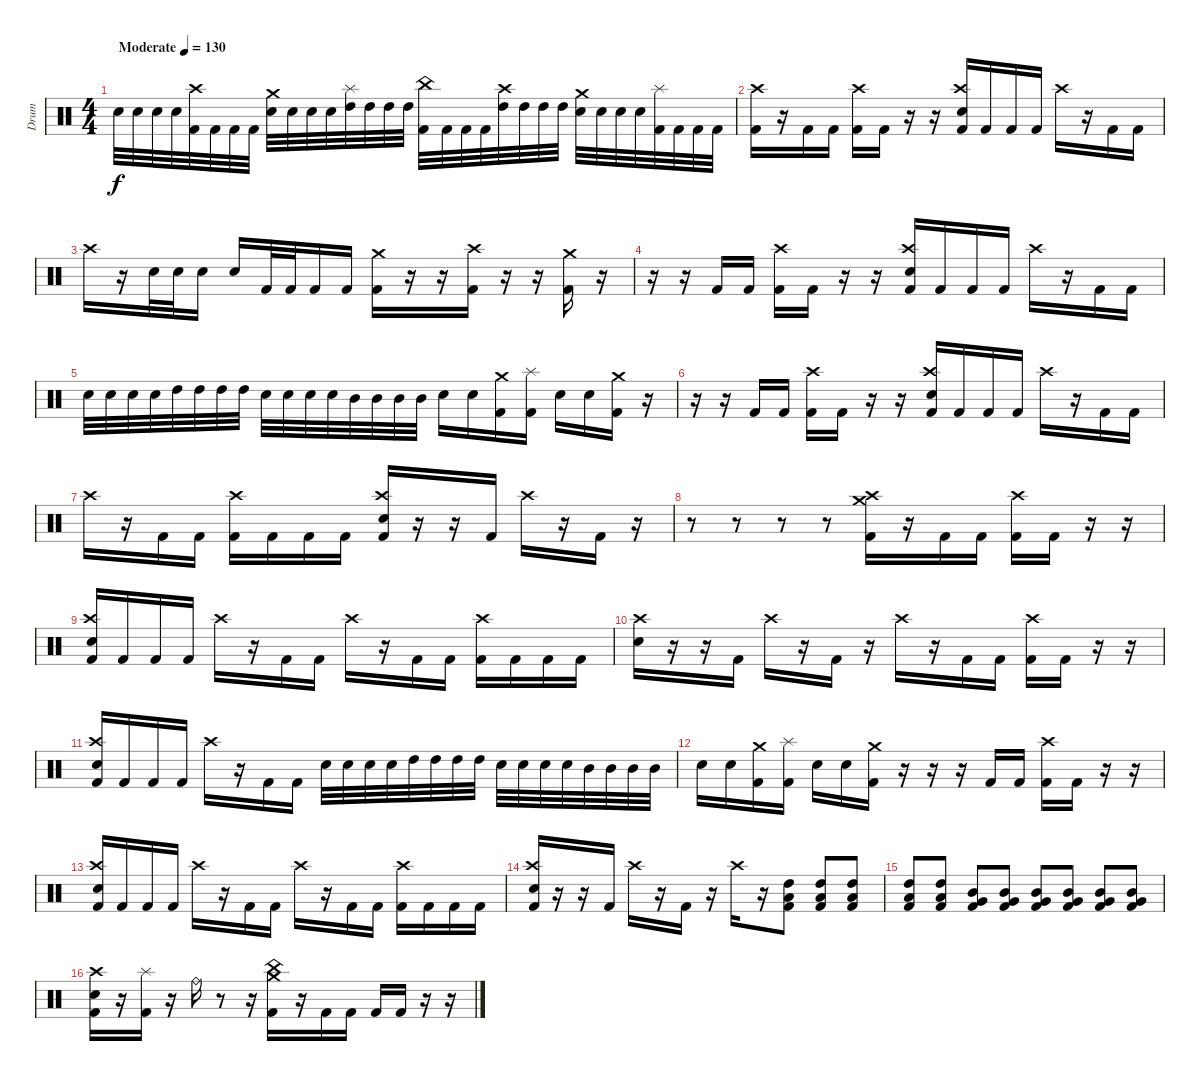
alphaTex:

\track ("Drum" "Drum") {instrument percussion}
\staff {score}
\articulation defaults
\ts (4 4)
\tempo (130 "Moderate")
\clef neutral
\ks c "Electric Snare (hit)".32{dy f} "Electric Snare (hit)".32 "Electric Snare (hit)".32 "Electric Snare (hit)".32
("Crash high (hit)" "Kick (hit) 2").32 "Kick (hit) 2".32 "Kick (hit) 2".32 "Kick (hit) 2".32 ("Crash medium (hit)" "Electric Snare (hit)").32 "Electric Snare (hit)".32 "Electric Snare (hit)".32 "Electric Snare (hit)".32 ("Splash (hit)" "High Tom (hit)").32 "High Tom (hit)".32 "High Tom (hit)".32 "High Tom (hit)".32 ("China (hit)" "Kick (hit) 2").32 "Kick (hit) 2".32 "Kick (hit) 2".32 "Kick (hit) 2".32 ("Crash high (hit)" "High Tom (hit)").32 "High Tom (hit)".32 "High Tom (hit)".32 "High Tom (hit)".32 ("Crash medium (hit)" "Electric Snare (hit)").32 "Electric Snare (hit)".32 "Electric Snare (hit)".32 "Electric Snare (hit)".32 ("Splash (hit)" "Kick (hit) 2").32 "Kick (hit) 2".32 "Kick (hit) 2".32 "Kick (hit) 2".32 |
("Crash high (hit)" "Kick (hit) 2").16 r.16 "Kick (hit) 2".16 "Kick (hit) 2".16 ("Crash high (hit)" "Kick (hit) 2").16 "Kick (hit) 2".16 r.16 r.16 ("Crash high (hit)" "Electric Snare (hit)" "Kick (hit) 2").16 "Kick (hit) 2".16 "Kick (hit) 2".16 "Kick (hit) 2".16 "Crash high (hit)".16 r.16 "Kick (hit) 2".16 "Kick (hit) 2".16 |
"Crash high (hit)".16 r.16 "Electric Snare (hit)".32 "Electric Snare (hit)".32 "Electric Snare (hit)".16 "Electric Snare (hit)".16 "Kick (hit) 2".32 "Kick (hit) 2".32 "Kick (hit) 2".16 "Kick (hit) 2".16 ("Crash medium (hit)" "Kick (hit) 2").16 r.16 r.16 ("Crash high (hit)" "Kick (hit) 2").16 r.16 r.16 ("Crash medium (hit)" "Kick (hit) 2").16 r.16 |
r.16 r.16 "Kick (hit) 2".16 "Kick (hit) 2".16 ("Crash high (hit)" "Kick (hit) 2").16 "Kick (hit) 2".16 r.16 r.16 ("Crash high (hit)" "Electric Snare (hit)" "Kick (hit) 2").16 "Kick (hit) 2".16 "Kick (hit) 2".16 "Kick (hit) 2".16 "Crash high (hit)".16 r.16 "Kick (hit) 2".16 "Kick (hit) 2".16 |
"Electric Snare (hit)".32 "Electric Snare (hit)".32 "Electric Snare (hit)".32 "Electric Snare (hit)".32 "High Tom (hit)".32 "High Tom (hit)".32 "High Tom (hit)".32 "High Tom (hit)".32 "Electric Snare (hit)".32 "Electric Snare (hit)".32 "Electric Snare (hit)".32 "Electric Snare (hit)".32 "Mid Tom (hit)".32 "Mid Tom (hit)".32 "Mid Tom (hit)".32 "Mid Tom (hit)".32 "Electric Snare (hit)".16 "Electric Snare (hit)".16 ("Crash medium (hit)" "Kick (hit) 2").16 ("Splash (hit)" "Kick (hit) 2").16 "Electric Snare (hit)".16 "Electric Snare (hit)".16 ("Crash medium (hit)" "Kick (hit) 2").16 r.16 |
r.16 r.16 "Kick (hit) 2".16 "Kick (hit) 2".16 ("Crash high (hit)" "Kick (hit) 2").16 "Kick (hit) 2".16 r.16 r.16 ("Crash high (hit)" "Electric Snare (hit)" "Kick (hit) 2").16 "Kick (hit) 2".16 "Kick (hit) 2".16 "Kick (hit) 2".16 "Crash high (hit)".16 r.16 "Kick (hit) 2".16 "Kick (hit) 2".16 |
"Crash high (hit)".16 r.16 "Kick (hit) 2".16 "Kick (hit) 2".16 ("Crash high (hit)" "Kick (hit) 2").16 "Kick (hit) 2".16 "Kick (hit) 2".16 "Kick (hit) 2".16 ("Crash high (hit)" "Electric Snare (hit)" "Kick (hit) 2").16 r.16 r.16 "Kick (hit) 2".16 "Crash high (hit)".16 r.16 "Kick (hit) 2".16 r.16 |
r.8 r.8 r.8 r.8 ("Crash high (hit)" "Crash medium (hit)" "Kick (hit) 2").16 r.16 "Kick (hit) 2".16 "Kick (hit) 2".16 ("Crash high (hit)" "Kick (hit) 2").16 "Kick (hit) 2".16 r.16 r.16 |
("Crash high (hit)" "Electric Snare (hit)" "Kick (hit) 2").16 "Kick (hit) 2".16 "Kick (hit) 2".16 "Kick (hit) 2".16 "Crash high (hit)".16 r.16 "Kick (hit) 2".16 "Kick (hit) 2".16 "Crash high (hit)".16 r.16 "Kick (hit) 2".16 "Kick (hit) 2".16 ("Crash high (hit)" "Kick (hit) 2").16 "Kick (hit) 2".16 "Kick (hit) 2".16 "Kick (hit) 2".16 |
("Crash high (hit)" "Electric Snare (hit)").16 r.16 r.16 "Kick (hit) 2".16 "Crash high (hit)".16 r.16 "Kick (hit) 2".16 r.16 "Crash high (hit)".16 r.16 "Kick (hit) 2".16 "Kick (hit) 2".16 ("Crash high (hit)" "Kick (hit) 2").16 "Kick (hit) 2".16 r.16 r.16 |
("Crash high (hit)" "Electric Snare (hit)" "Kick (hit) 2").16 "Kick (hit) 2".16 "Kick (hit) 2".16 "Kick (hit) 2".16 "Crash high (hit)".16 r.16 "Kick (hit) 2".16 "Kick (hit) 2".16 "Electric Snare (hit)".32 "Electric Snare (hit)".32 "Electric Snare (hit)".32 "Electric Snare (hit)".32 "High Tom (hit)".32 "High Tom (hit)".32 "High Tom (hit)".32 "High Tom (hit)".32 "Electric Snare (hit)".32 "Electric Snare (hit)".32 "Electric Snare (hit)".32 "Electric Snare (hit)".32 "Mid Tom (hit)".32 "Mid Tom (hit)".32 "Mid Tom (hit)".32 "Mid Tom (hit)".32 |
"Electric Snare (hit)".16 "Electric Snare (hit)".16 ("Crash medium (hit)" "Kick (hit) 2").16 ("Splash (hit)" "Kick (hit) 2").16 "Electric Snare (hit)".16 "Electric Snare (hit)".16 ("Crash medium (hit)" "Kick (hit) 2").16 r.16 r.16 r.16 "Kick (hit) 2".16 "Kick (hit) 2".16 ("Crash high (hit)" "Kick (hit) 2").16 "Kick (hit) 2".16 r.16 r.16 |
("Crash high (hit)" "Electric Snare (hit)" "Kick (hit) 2").16 "Kick (hit) 2".16 "Kick (hit) 2".16 "Kick (hit) 2".16 "Crash high (hit)".16 r.16 "Kick (hit) 2".16 "Kick (hit) 2".16 "Crash high (hit)".16 r.16 "Kick (hit) 2".16 "Kick (hit) 2".16 ("Crash high (hit)" "Kick (hit) 2").16 "Kick (hit) 2".16 "Kick (hit) 2".16 "Kick (hit) 2".16 |
("Crash high (hit)" "Electric Snare (hit)" "Kick (hit) 2").16 r.16 r.16 "Kick (hit) 2".16 "Crash high (hit)".16 r.16 "Kick (hit) 2".16 r.16 "Crash high (hit)".16 r.16 ("High Tom (hit)" "Low Tom (hit)" "Kick (hit) 2").8 ("High Tom (hit)" "Low Tom (hit)" "Kick (hit) 2").8 ("High Tom (hit)" "Low Tom (hit)" "Kick (hit) 2").8 |
("High Tom (hit)" "Low Tom (hit)" "Kick (hit) 2").8 ("High Tom (hit)" "Low Tom (hit)" "Kick (hit) 2").8 ("Mid Tom (hit)" "Very Low Tom (hit)" "Kick (hit) 2").8 ("Mid Tom (hit)" "Very Low Tom (hit)" "Kick (hit) 2").8 ("Mid Tom (hit)" "Very Low Tom (hit)" "Kick (hit) 2").8 ("Mid Tom (hit)" "Very Low Tom (hit)" "Kick (hit) 2").8 ("Mid Tom (hit)" "Very Low Tom (hit)" "Kick (hit) 2").8 ("Mid Tom (hit)" "Very Low Tom (hit)" "Kick (hit) 2").8 |
("Crash high (hit)" "Electric Snare (hit)" "Kick (hit) 2").16 r.16 ("Splash (hit)" "Kick (hit) 2").16 r.16 "Ride (bell)".16 r.8 r.16 ("China (hit)" "Crash medium (hit)" "Kick (hit) 2").16 r.16 "Kick (hit) 2".16 "Kick (hit) 2".16 "Kick (hit) 2".16 "Kick (hit) 2".16 r.16 r.16
